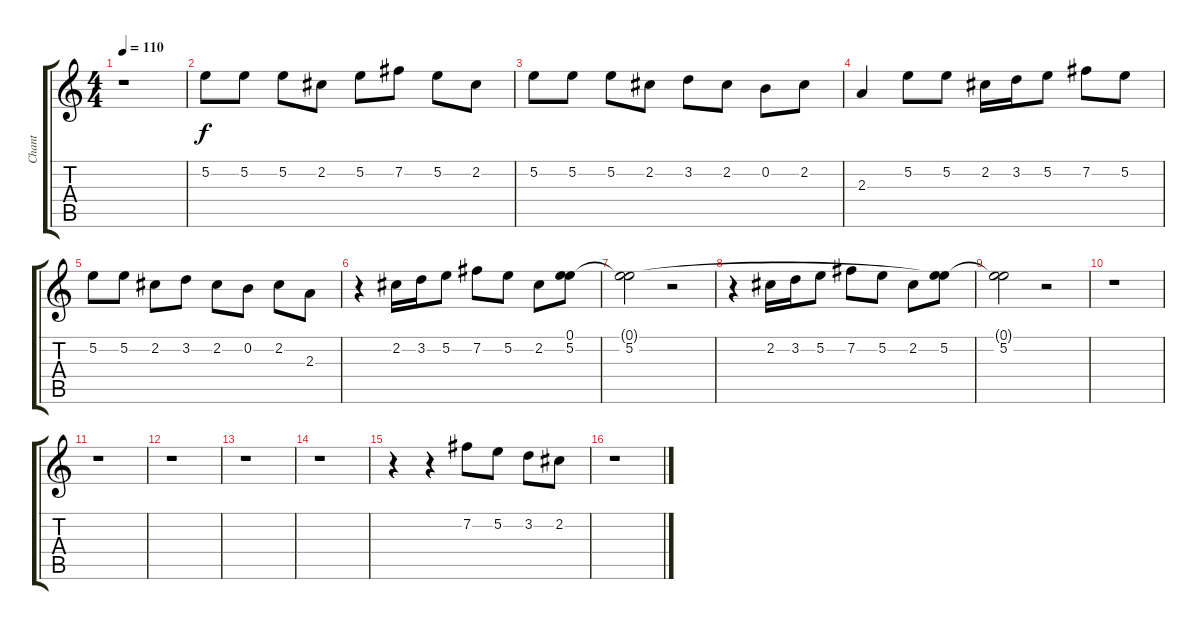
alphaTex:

\track ("Chant" "Chant") {instrument acousticguitarnylon}
\staff {score tabs}
\tuning (E4 B3 G3 D3 A2 E2) {hide}
\ts (4 4)
\tempo 110
\clef g2
\ks c
r.1{dy f} |
5.2.8 5.2.8 5.2.8 2.2.8 5.2.8 7.2.8 5.2.8 2.2.8 |
5.2.8 5.2.8 5.2.8 2.2.8 3.2.8 2.2.8 0.2.8 2.2.8 |
2.3.4 5.2.8 5.2.8 2.2.16 3.2.16 5.2.8 7.2.8 5.2.8 |
5.2.8 5.2.8 2.2.8 3.2.8 2.2.8 0.2.8 2.2.8 2.3.8 |
r.4 2.2.16 3.2.16 5.2.8 7.2.8 5.2.8 2.2.8 (0.1 5.2).8 |
(0.1{t} 5.2).2 r.2 |
r.4 2.2.16 3.2.16 5.2.8 7.2.8 5.2.8 2.2.8 (0.1{t} 5.2).8 |
(0.1{t} 5.2).2 r.2 |
r.1 |
r.1 |
r.1 |
r.1 |
r.1 |
r.4 r.4 7.2.8 5.2.8 3.2.8 2.2.8 |
r.1
